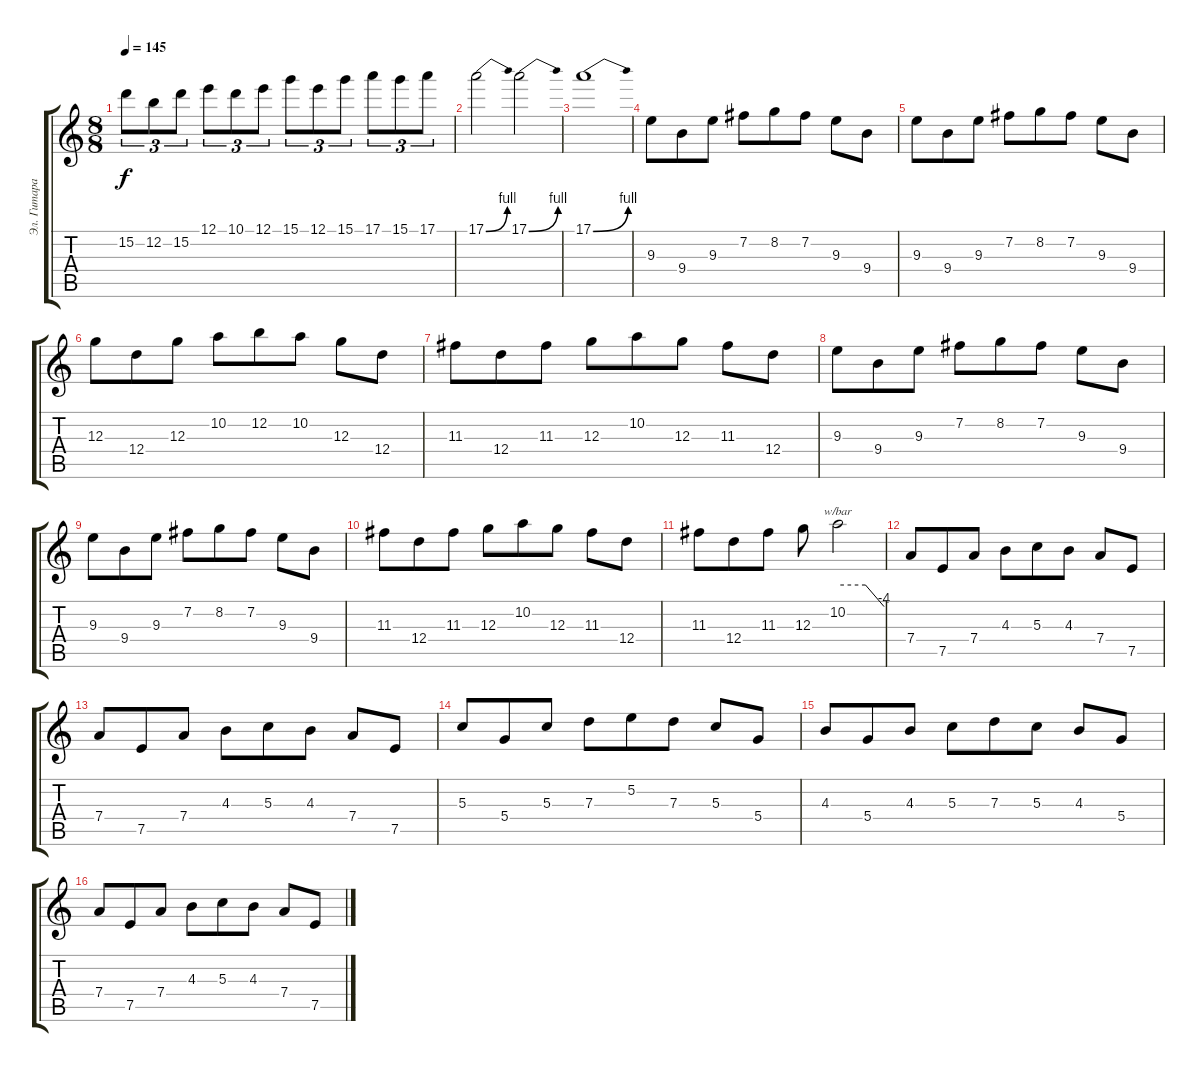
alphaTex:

\track ("Эл. Гитара" "Эл. Гитара") {instrument distortionguitar}
\staff {score tabs}
\tuning (E4 B3 G3 D3 A2 E2) {hide}
\ts (8 8)
\tempo 145
\clef g2
\ks c
15.2.8{tu (3 2) dy f} 12.2.8{tu (3 2)} 15.2.8{tu (3 2)} 12.1.8{tu (3 2)} 10.1.8{tu (3 2)} 12.1.8{tu (3 2)} 15.1.8{tu (3 2)} 12.1.8{tu (3 2)} 15.1.8{tu (3 2)} 17.1.8{tu (3 2)} 15.1.8{tu (3 2)} 17.1.8{tu (3 2)} |
17.1{be (bend 0 0 60 4)}.2 17.1{be (bend 0 0 60 4)}.2 |
17.1{be (bend 0 0 60 4)}.1 |
9.3.8 9.4.8 9.3.8 7.2.8 8.2.8 7.2.8 9.3.8 9.4.8 |
9.3.8 9.4.8 9.3.8 7.2.8 8.2.8 7.2.8 9.3.8 9.4.8 |
12.3.8 12.4.8 12.3.8 10.2.8 12.2.8 10.2.8 12.3.8 12.4.8 |
11.3.8 12.4.8 11.3.8 12.3.8 10.2.8 12.3.8 11.3.8 12.4.8 |
9.3.8 9.4.8 9.3.8 7.2.8 8.2.8 7.2.8 9.3.8 9.4.8 |
9.3.8 9.4.8 9.3.8 7.2.8 8.2.8 7.2.8 9.3.8 9.4.8 |
11.3.8 12.4.8 11.3.8 12.3.8 10.2.8 12.3.8 11.3.8 12.4.8 |
11.3.8 12.4.8 11.3.8 12.3.8 10.2.2{tbe (custom default 0 0 36 0 60 -16)} |
7.4.8 7.5.8 7.4.8 4.3.8 5.3.8 4.3.8 7.4.8 7.5.8 |
7.4.8 7.5.8 7.4.8 4.3.8 5.3.8 4.3.8 7.4.8 7.5.8 |
5.3.8 5.4.8 5.3.8 7.3.8 5.2.8 7.3.8 5.3.8 5.4.8 |
4.3.8 5.4.8 4.3.8 5.3.8 7.3.8 5.3.8 4.3.8 5.4.8 |
7.4.8 7.5.8 7.4.8 4.3.8 5.3.8 4.3.8 7.4.8 7.5.8
